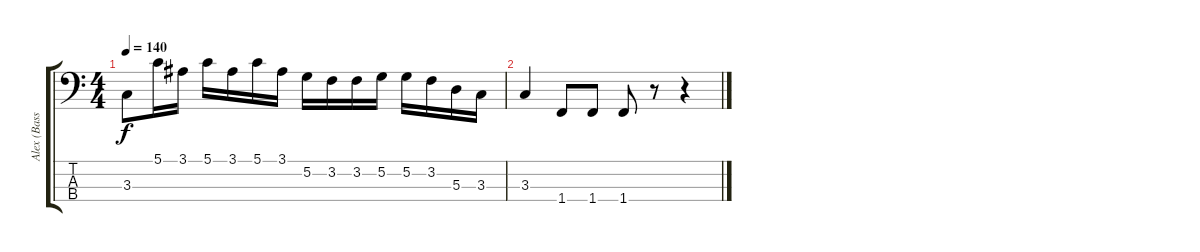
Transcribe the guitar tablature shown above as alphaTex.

\track ("Alex (Bass)" "Alex (Bass") {instrument electricbassfinger}
\staff {score tabs}
\tuning (G2 D2 A1 E1) {hide}
\ts (4 4)
\tempo 140
\clef f4
\ks c
3.3.8{dy f} 5.1.16 3.1.16 5.1.16 3.1.16 5.1.16 3.1.16 5.2.16 3.2.16 3.2.16 5.2.16 5.2.16 3.2.16 5.3.16 3.3.16 |
3.3.4 1.4.8 1.4.8 1.4.8 r.8 r.4
